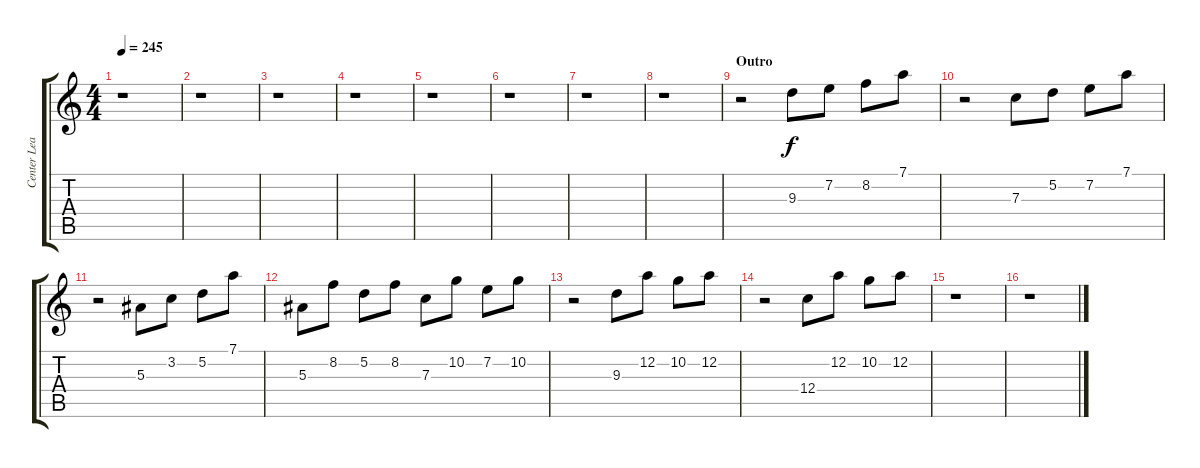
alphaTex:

\track ("Center Lead" "Center Lea") {instrument overdrivenguitar}
\staff {score tabs}
\tuning (D4 A3 F3 C3 G2 D2) {hide}
\ts (4 4)
\tempo 245
\clef g2
\ks aminor
r.1{dy f} |
r.1 |
r.1 |
r.1 |
r.1 |
r.1 |
r.1 |
r.1 |
\section ("" "Outro")
r.2 9.3.8 7.2.8 8.2.8 7.1.8 |
r.2 7.3.8 5.2.8 7.2.8 7.1.8 |
r.2 5.3.8 3.2.8 5.2.8 7.1.8 |
5.3.8 8.2.8 5.2.8 8.2.8 7.3.8 10.2.8 7.2.8 10.2.8 |
r.2 9.3.8 12.2.8 10.2.8 12.2.8 |
r.2 12.4.8 12.2.8 10.2.8 12.2.8 |
r.1 |
r.1
